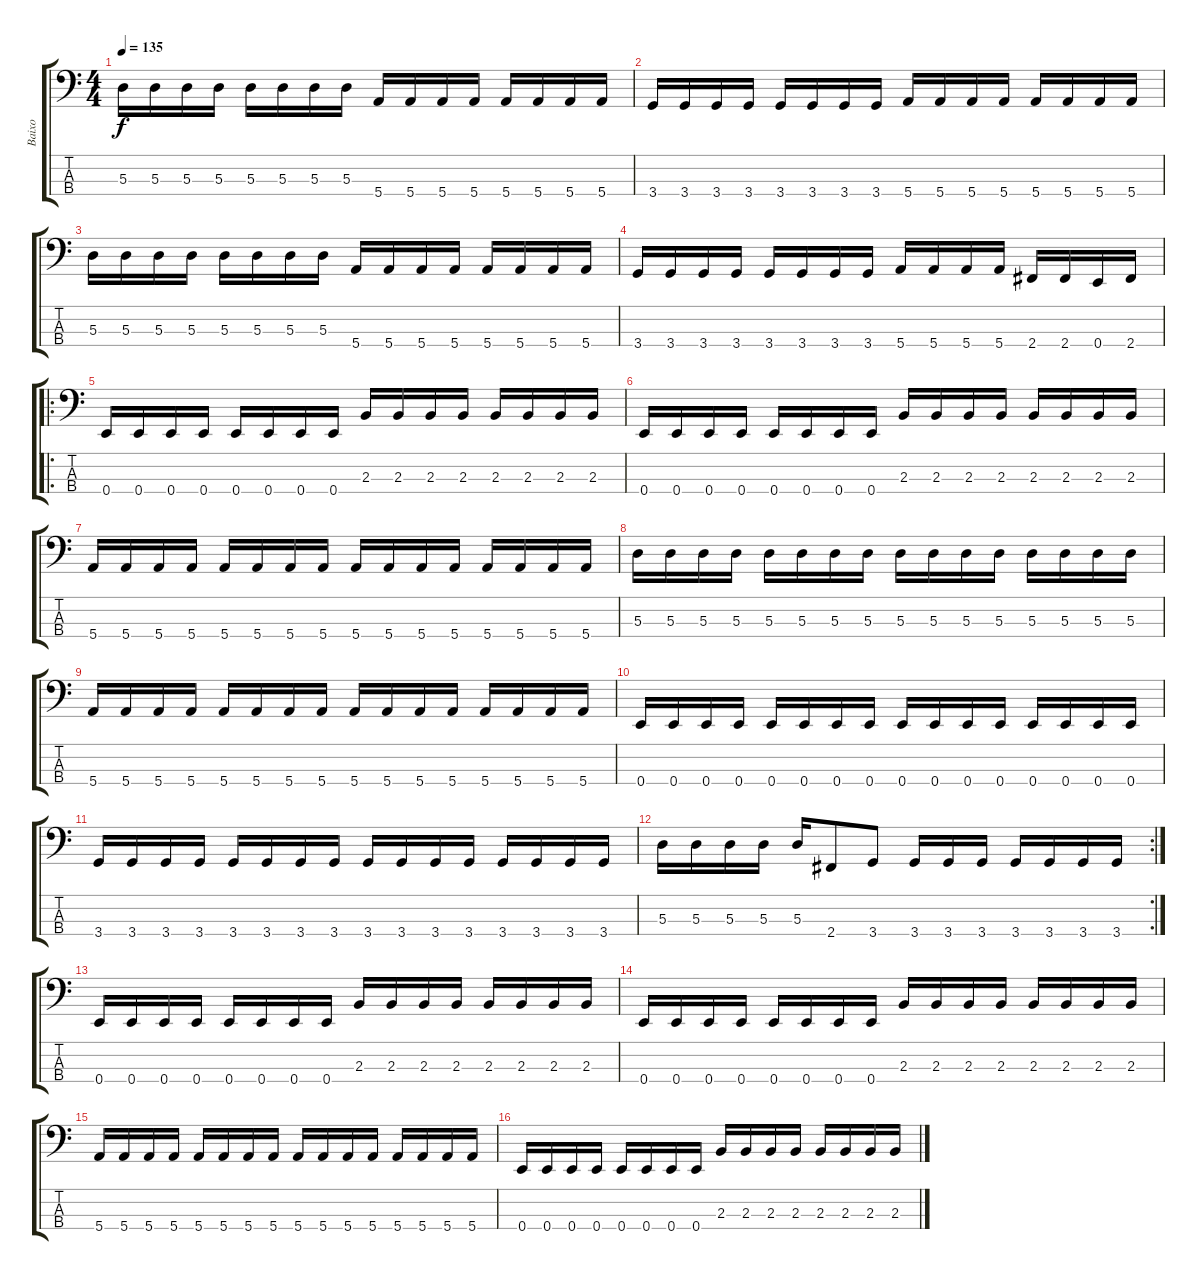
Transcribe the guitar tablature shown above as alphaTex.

\track ("Baixo" "Baixo") {instrument electricbassfinger}
\staff {score tabs}
\tuning (G2 D2 A1 E1) {hide}
\ts (4 4)
\tempo 135
\clef f4
\ks c
5.3.16{dy f instrument electricbassfinger} 5.3.16 5.3.16 5.3.16 5.3.16 5.3.16 5.3.16 5.3.16 5.4.16 5.4.16 5.4.16 5.4.16 5.4.16 5.4.16 5.4.16 5.4.16 |
3.4.16 3.4.16 3.4.16 3.4.16 3.4.16 3.4.16 3.4.16 3.4.16 5.4.16 5.4.16 5.4.16 5.4.16 5.4.16 5.4.16 5.4.16 5.4.16 |
5.3.16 5.3.16 5.3.16 5.3.16 5.3.16 5.3.16 5.3.16 5.3.16 5.4.16 5.4.16 5.4.16 5.4.16 5.4.16 5.4.16 5.4.16 5.4.16 |
3.4.16 3.4.16 3.4.16 3.4.16 3.4.16 3.4.16 3.4.16 3.4.16 5.4.16 5.4.16 5.4.16 5.4.16 2.4.16 2.4.16 0.4.16 2.4.16 |
\ro
0.4.16 0.4.16 0.4.16 0.4.16 0.4.16 0.4.16 0.4.16 0.4.16 2.3.16 2.3.16 2.3.16 2.3.16 2.3.16 2.3.16 2.3.16 2.3.16 |
0.4.16 0.4.16 0.4.16 0.4.16 0.4.16 0.4.16 0.4.16 0.4.16 2.3.16 2.3.16 2.3.16 2.3.16 2.3.16 2.3.16 2.3.16 2.3.16 |
5.4.16 5.4.16 5.4.16 5.4.16 5.4.16 5.4.16 5.4.16 5.4.16 5.4.16 5.4.16 5.4.16 5.4.16 5.4.16 5.4.16 5.4.16 5.4.16 |
5.3.16 5.3.16 5.3.16 5.3.16 5.3.16 5.3.16 5.3.16 5.3.16 5.3.16 5.3.16 5.3.16 5.3.16 5.3.16 5.3.16 5.3.16 5.3.16 |
5.4.16 5.4.16 5.4.16 5.4.16 5.4.16 5.4.16 5.4.16 5.4.16 5.4.16 5.4.16 5.4.16 5.4.16 5.4.16 5.4.16 5.4.16 5.4.16 |
0.4.16 0.4.16 0.4.16 0.4.16 0.4.16 0.4.16 0.4.16 0.4.16 0.4.16 0.4.16 0.4.16 0.4.16 0.4.16 0.4.16 0.4.16 0.4.16 |
3.4.16 3.4.16 3.4.16 3.4.16 3.4.16 3.4.16 3.4.16 3.4.16 3.4.16 3.4.16 3.4.16 3.4.16 3.4.16 3.4.16 3.4.16 3.4.16 |
\rc 2
5.3.16 5.3.16 5.3.16 5.3.16 5.3.16 2.4.8 3.4.8 3.4.16 3.4.16 3.4.16 3.4.16 3.4.16 3.4.16 3.4.16 |
0.4.16 0.4.16 0.4.16 0.4.16 0.4.16 0.4.16 0.4.16 0.4.16 2.3.16 2.3.16 2.3.16 2.3.16 2.3.16 2.3.16 2.3.16 2.3.16 |
0.4.16 0.4.16 0.4.16 0.4.16 0.4.16 0.4.16 0.4.16 0.4.16 2.3.16 2.3.16 2.3.16 2.3.16 2.3.16 2.3.16 2.3.16 2.3.16 |
5.4.16 5.4.16 5.4.16 5.4.16 5.4.16 5.4.16 5.4.16 5.4.16 5.4.16 5.4.16 5.4.16 5.4.16 5.4.16 5.4.16 5.4.16 5.4.16 |
0.4.16 0.4.16 0.4.16 0.4.16 0.4.16 0.4.16 0.4.16 0.4.16 2.3.16 2.3.16 2.3.16 2.3.16 2.3.16 2.3.16 2.3.16 2.3.16
